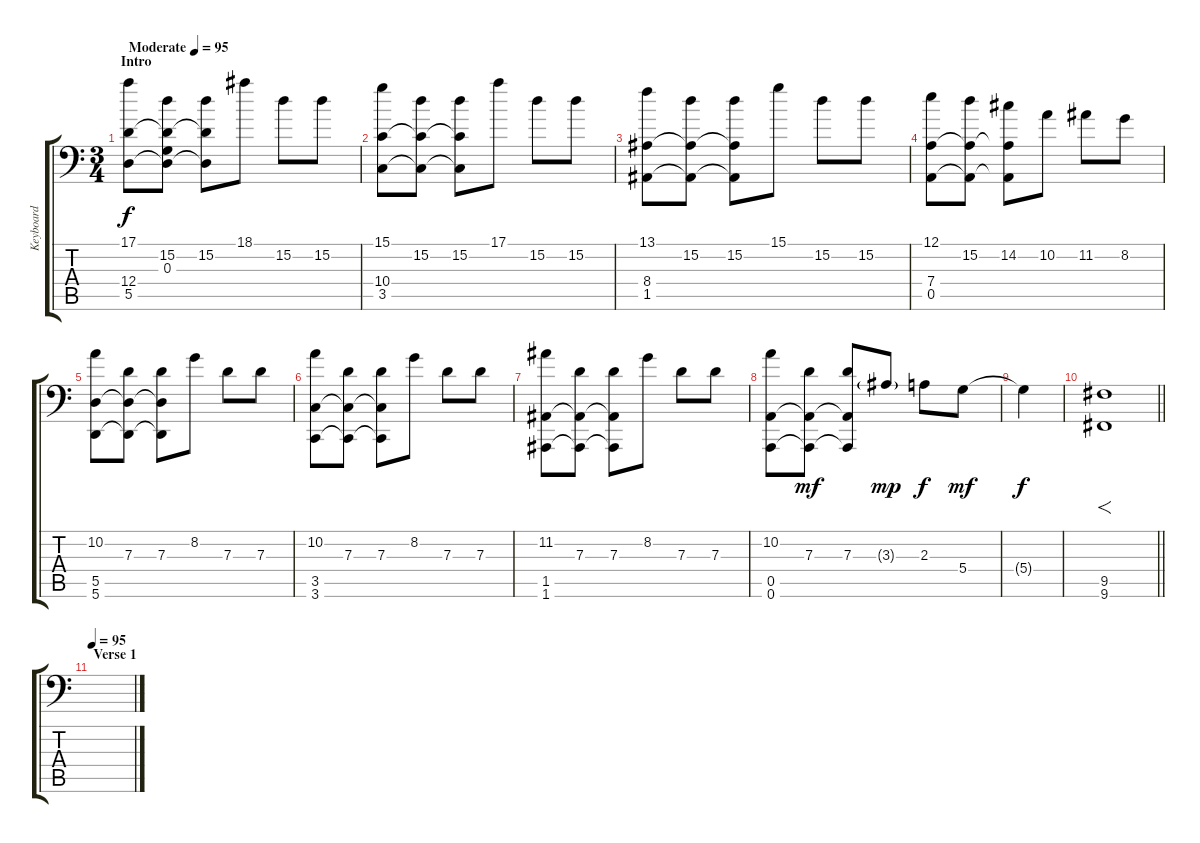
\track ("Keyboard" "Keyboard") {instrument acousticgrandpiano}
\staff {score tabs}
\tuning (E4 B3 G3 D3 A2 A1) {hide}
\ts (3 4)
\section ("" "Intro")
\tempo (95 "Moderate")
\tempo 80
\tempo (95 "Moderate")
\clef f4
\ks c
(17.1 12.4 5.5).8{dy f instrument acousticgrandpiano} (15.2 0.3 12.4{t} 5.5{t}).8 (15.2 12.4{t} 5.5{t}).8 18.1.8 15.2.8 15.2.8 |
(15.1 10.4 3.5).8 (15.2 10.4{t} 3.5{t}).8 (15.2 10.4{t} 3.5{t}).8 17.1.8 15.2.8 15.2.8 |
(13.1 8.4 1.5).8 (15.2 8.4{t} 1.5{t}).8 (15.2 8.4{t} 1.5{t}).8 15.1.8 15.2.8 15.2.8 |
(12.1 7.4 0.5).8 (15.2 7.4{t} 0.5{t}).8 (14.2 7.4{t} 0.5{t}).8 10.2.8 11.2.8 8.2.8 |
(10.2 5.5 5.6).8 (7.3 5.5{t} 5.6{t}).8 (7.3 5.5{t} 5.6{t}).8 8.2.8 7.3.8 7.3.8 |
(10.2 3.5 3.6).8 (7.3 3.5{t} 3.6{t}).8 (7.3 3.5{t} 3.6{t}).8 8.2.8 7.3.8 7.3.8 |
(11.2 1.5 1.6).8 (7.3 1.5{t} 1.6{t}).8 (7.3 1.5{t} 1.6{t}).8 8.2.8 7.3.8 7.3.8 |
(10.2 0.5 0.6).8 (7.3 0.5{t} 0.6{t}).8{dy mf} (7.3 0.5{t} 0.6{t}).8 3.3{g}.8{dy mp} 2.3.8{dy f} 5.4.8{dy mf} |
5.4{t}.4{dy f} |
\barLineRight lightlight
(9.5 9.6).1{f instrument seashore} |
\section ("" "Verse 1")
\tempo 95
